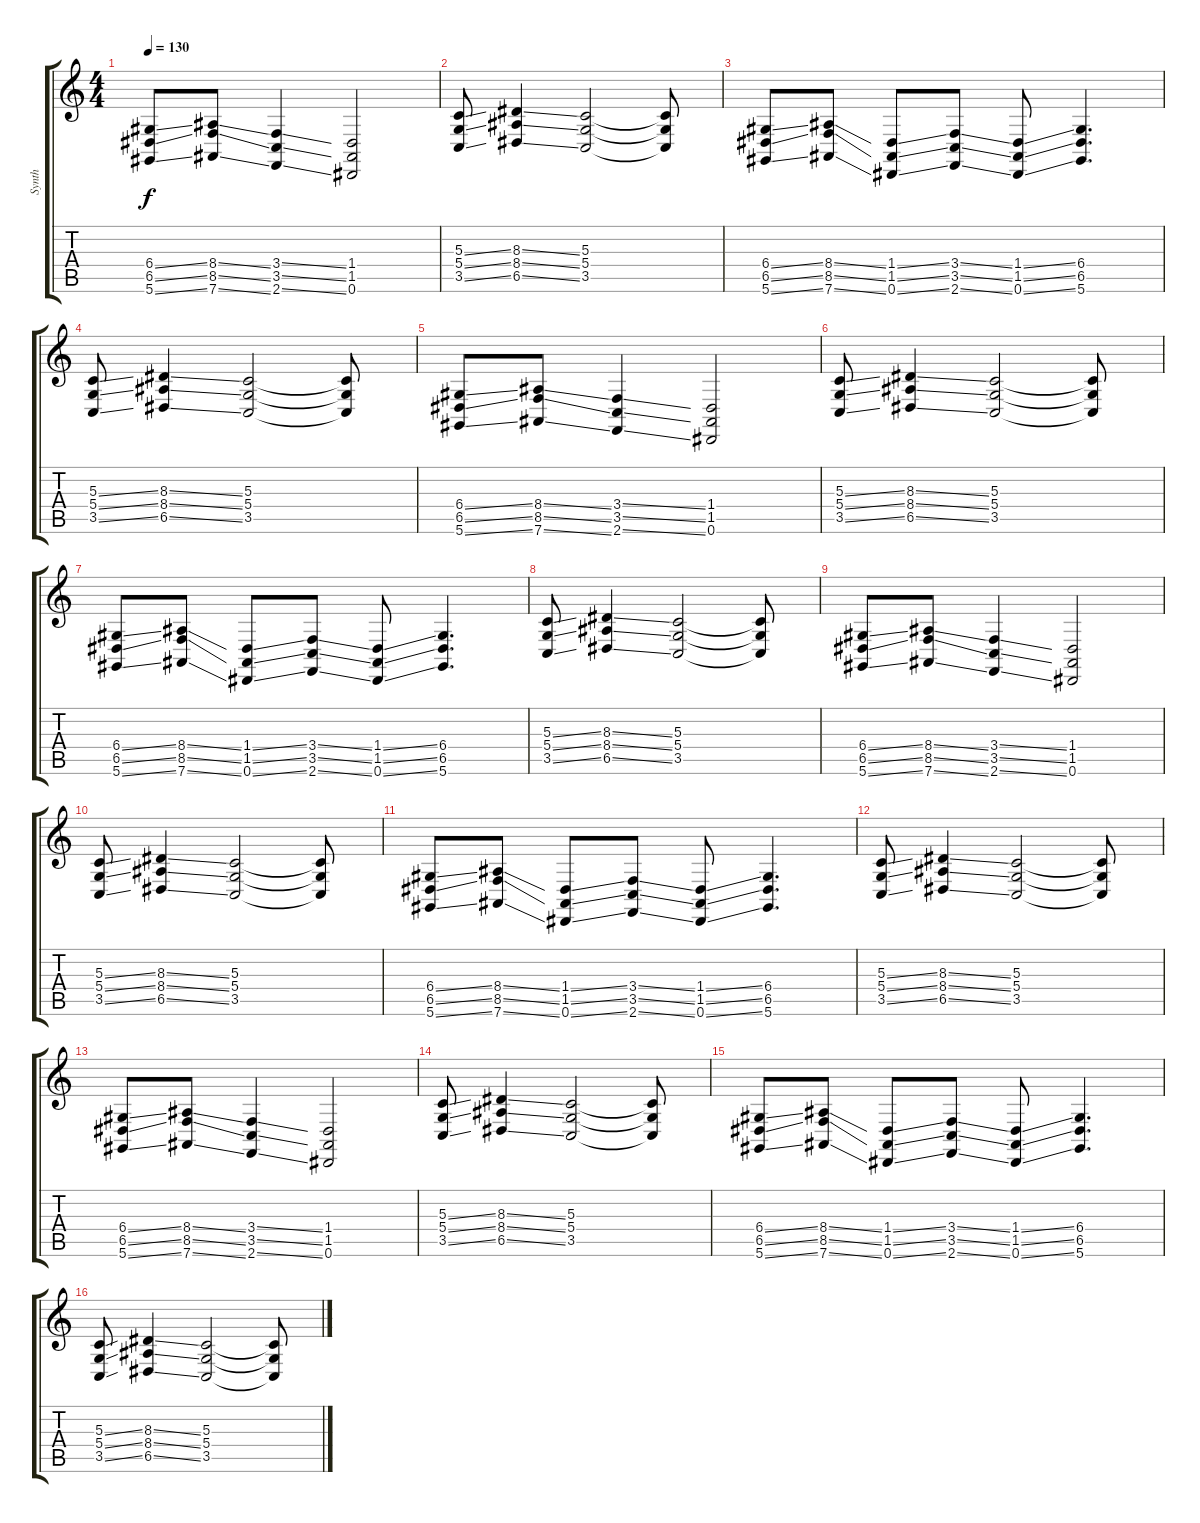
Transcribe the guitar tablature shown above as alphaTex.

\track ("Synth" "Synth") {instrument lead8bassandlead}
\staff {score tabs}
\tuning (E4 B3 G3 D3 A2 Eb2) {hide}
\ts (4 4)
\tempo 130
\clef g2
\ks c
(6.4{ss} 6.5{ss} 5.6{ss}).8{dy f} (8.4{ss} 8.5{ss} 7.6{ss}).8 (3.4{ss} 3.5{ss} 2.6{ss}).4 (1.4 1.5 0.6).2 |
(5.3{ss} 5.4{ss} 3.5{ss}).8 (8.3{ss} 8.4{ss} 6.5{ss}).4 (5.3 5.4 3.5).2 (5.3{t} 5.4{t} 3.5{t}).8 |
(6.4{ss} 6.5{ss} 5.6{ss}).8 (8.4{ss} 8.5{ss} 7.6{ss}).8 (1.4{ss} 1.5{ss} 0.6{ss}).8 (3.4{ss} 3.5{ss} 2.6{ss}).8 (1.4{ss} 1.5{ss} 0.6{ss}).8 (6.4 6.5 5.6).4{d} |
(5.3{ss} 5.4{ss} 3.5{ss}).8{volume 16} (8.3{ss} 8.4{ss} 6.5{ss}).4 (5.3 5.4 3.5).2 (5.3{t} 5.4{t} 3.5{t}).8 |
(6.4{ss} 6.5{ss} 5.6{ss}).8 (8.4{ss} 8.5{ss} 7.6{ss}).8 (3.4{ss} 3.5{ss} 2.6{ss}).4 (1.4 1.5 0.6).2 |
(5.3{ss} 5.4{ss} 3.5{ss}).8 (8.3{ss} 8.4{ss} 6.5{ss}).4 (5.3 5.4 3.5).2 (5.3{t} 5.4{t} 3.5{t}).8 |
(6.4{ss} 6.5{ss} 5.6{ss}).8 (8.4{ss} 8.5{ss} 7.6{ss}).8 (1.4{ss} 1.5{ss} 0.6{ss}).8 (3.4{ss} 3.5{ss} 2.6{ss}).8 (1.4{ss} 1.5{ss} 0.6{ss}).8 (6.4 6.5 5.6).4{d} |
(5.3{ss} 5.4{ss} 3.5{ss}).8{volume 16} (8.3{ss} 8.4{ss} 6.5{ss}).4 (5.3 5.4 3.5).2 (5.3{t} 5.4{t} 3.5{t}).8 |
(6.4{ss} 6.5{ss} 5.6{ss}).8 (8.4{ss} 8.5{ss} 7.6{ss}).8 (3.4{ss} 3.5{ss} 2.6{ss}).4 (1.4 1.5 0.6).2 |
(5.3{ss} 5.4{ss} 3.5{ss}).8 (8.3{ss} 8.4{ss} 6.5{ss}).4 (5.3 5.4 3.5).2 (5.3{t} 5.4{t} 3.5{t}).8 |
(6.4{ss} 6.5{ss} 5.6{ss}).8 (8.4{ss} 8.5{ss} 7.6{ss}).8 (1.4{ss} 1.5{ss} 0.6{ss}).8 (3.4{ss} 3.5{ss} 2.6{ss}).8 (1.4{ss} 1.5{ss} 0.6{ss}).8 (6.4 6.5 5.6).4{d} |
(5.3{ss} 5.4{ss} 3.5{ss}).8{volume 16} (8.3{ss} 8.4{ss} 6.5{ss}).4 (5.3 5.4 3.5).2 (5.3{t} 5.4{t} 3.5{t}).8 |
(6.4{ss} 6.5{ss} 5.6{ss}).8 (8.4{ss} 8.5{ss} 7.6{ss}).8 (3.4{ss} 3.5{ss} 2.6{ss}).4 (1.4 1.5 0.6).2 |
(5.3{ss} 5.4{ss} 3.5{ss}).8 (8.3{ss} 8.4{ss} 6.5{ss}).4 (5.3 5.4 3.5).2 (5.3{t} 5.4{t} 3.5{t}).8 |
(6.4{ss} 6.5{ss} 5.6{ss}).8 (8.4{ss} 8.5{ss} 7.6{ss}).8 (1.4{ss} 1.5{ss} 0.6{ss}).8 (3.4{ss} 3.5{ss} 2.6{ss}).8 (1.4{ss} 1.5{ss} 0.6{ss}).8 (6.4 6.5 5.6).4{d} |
(5.3{ss} 5.4{ss} 3.5{ss}).8{volume 16} (8.3{ss} 8.4{ss} 6.5{ss}).4 (5.3 5.4 3.5).2 (5.3{t} 5.4{t} 3.5{t}).8
